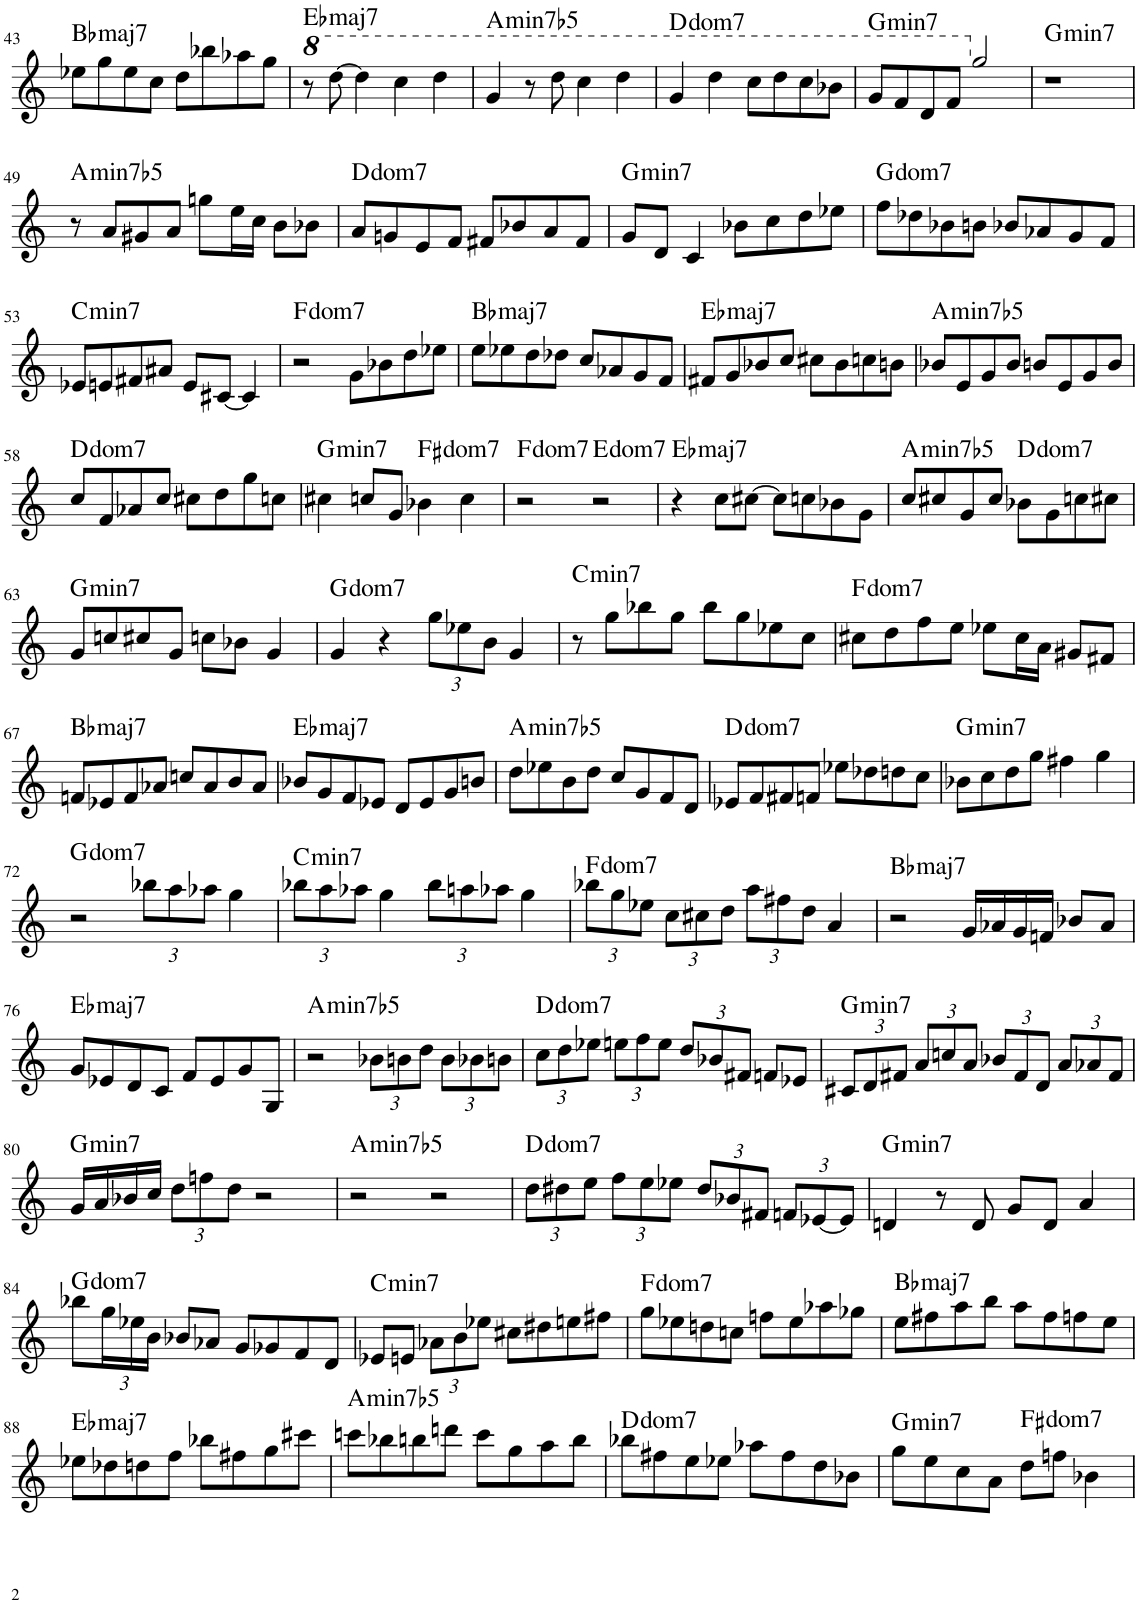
**kern	**harte
*part1	*part1
*staff1	*
*I"Piano	*
*I'Pno.	*
!!LO:PB:g=z
*clefG2	*
*k[]	*
*M4/4	*
=43	=43
!	!LO:H:kt=maj7
8ee-X\L	Bb:maj7
8gg\	.
8ee-\	.
8cc\J	.
8dd\L	.
8bb-X\	.
8aa-X\	.
8gg\J	.
=44	=44
*8va	*
!	!LO:H:kt=maj7
8r	Eb:maj7
[8ddd\	.
4ddd\]	.
4ccc\	.
4ddd\	.
=45	=45
!	!LO:H:kt=min7b5
4gg/	A:hdim7
8r	.
8ddd\	.
4ccc\	.
4ddd\	.
=46	=46
!	!LO:H:kt=dom
4gg/	.
4ddd\	.
8ccc\L	.
8ddd\	.
8ccc\	.
8bb-X\J	.
=47	=47
!	!LO:H:kt=min7
8gg/L	G:min7
8ff/	.
8dd/	.
8ff/J	.
*X8va	*
2gg/	.
=48	=48
!	!LO:H:kt=min7
1r	G:min7
!!LO:LB:g=z
=49	=49
!	!LO:H:kt=min7b5
8r	A:hdim7
8a/L	.
8g#X/	.
8a/J	.
8ggn\L	.
16ee\L	.
16cc\JJ	.
8b\L	.
8b-X\J	.
=50	=50
!	!LO:H:kt=dom
8a/L	.
8gn/	.
8e/	.
8f/J	.
8f#X/L	.
8b-X/	.
8a/	.
8f#/J	.
=51	=51
!	!LO:H:kt=min7
8g/L	G:min7
8d/J	.
4c/	.
8b-X\L	.
8cc\	.
8dd\	.
8ee-X\J	.
=52	=52
!	!LO:H:kt=dom
8ff\L	.
8dd-X\	.
8b-X\	.
8bn\J	.
8b-X/L	.
8a-X/	.
8g/	.
8f/J	.
!!LO:LB:g=z
=53	=53
!	!LO:H:kt=min7
8e-X/L	C:min7
8en/	.
8f#X/	.
8a#X/J	.
8e/L	.
[8c#X/J	.
4c#/]	.
=54	=54
!	!LO:H:kt=dom
2r	.
8g\L	.
8b-X\	.
8dd\	.
8ee-X\J	.
=55	=55
!	!LO:H:kt=maj7
8ee\L	Bb:maj7
8ee-X\	.
8dd\	.
8dd-X\J	.
8cc/L	.
8a-X/	.
8g/	.
8f/J	.
=56	=56
!	!LO:H:kt=maj7
8f#X/L	Eb:maj7
8g/	.
8b-X/	.
8cc/J	.
8cc#X\L	.
8b-\	.
8ccn\	.
8bn\J	.
=57	=57
!	!LO:H:kt=min7b5
8b-X/L	A:hdim7
8e/	.
8g/	.
8b-/J	.
8bn/L	.
8e/	.
8g/	.
8b/J	.
!!LO:LB:g=z
=58	=58
!	!LO:H:kt=dom
8cc/L	.
8f/	.
8a-X/	.
8cc/J	.
8cc#X\L	.
8dd\	.
8gg\	.
8ccn\J	.
=59	=59
!	!LO:H:kt=min7
4cc#X\	G:min7
8ccn/L	.
8g/J	.
!	!LO:H:kt=dom
4b-X\	.
4cc\	.
=60	=60
!	!LO:H:kt=dom
2r	.
!	!LO:H:kt=dom
2r	.
=61	=61
!	!LO:H:kt=maj7
4r	Eb:maj7
8cc\L	.
[8cc#X\J	.
8cc#\L]	.
8ccn\	.
8b-X\	.
8g\J	.
=62	=62
!	!LO:H:kt=min7b5
8cc/L	A:hdim7
8cc#X/	.
8g/	.
8cc#/J	.
!	!LO:H:kt=dom
8b-X\L	.
8g\	.
8ccn\	.
8cc#X\J	.
!!LO:LB:g=z
=63	=63
!	!LO:H:kt=min7
8g/L	G:min7
8ccn/	.
8cc#X/	.
8g/J	.
8ccn\L	.
8b-X\J	.
4g/	.
=64	=64
!	!LO:H:kt=dom
4g/	.
4r	.
*Xbrackettup	*
12gg\L	.
12ee-X\	.
12b\J	.
4g/	.
=65	=65
!	!LO:H:kt=min7
8r	C:min7
8gg\L	.
8bb-X\	.
8gg\J	.
8bb-\L	.
8gg\	.
8ee-X\	.
8cc\J	.
=66	=66
!	!LO:H:kt=dom
8cc#X\L	.
8dd\	.
8ff\	.
8ee\J	.
8ee-X\L	.
16cc#\L	.
16a\JJ	.
8g#X/L	.
8f#X/J	.
!!LO:LB:g=z
=67	=67
!	!LO:H:kt=maj7
8fn/L	Bb:maj7
8e-X/	.
8f/	.
8a-X/J	.
8ccn/L	.
8a-/	.
8b/	.
8a-/J	.
=68	=68
!	!LO:H:kt=maj7
8b-X/L	Eb:maj7
8g/	.
8f/	.
8e-X/J	.
8d/L	.
8e-/	.
8g/	.
8bn/J	.
=69	=69
!	!LO:H:kt=min7b5
8dd\L	A:hdim7
8ee-X\	.
8b\	.
8dd\J	.
8cc/L	.
8g/	.
8f/	.
8d/J	.
=70	=70
!	!LO:H:kt=dom
8e-X/L	.
8f/	.
8f#X/	.
8fn/J	.
8ee-X\L	.
8dd-X\	.
8ddn\	.
8cc\J	.
=71	=71
!	!LO:H:kt=min7
8b-X\L	G:min7
8cc\	.
8dd\	.
8gg\J	.
4ff#X\	.
4gg\	.
!!LO:LB:g=z
=72	=72
!	!LO:H:kt=dom
2r	.
12bb-X\L	.
12aa\	.
12aa-X\J	.
4gg\	.
=73	=73
!	!LO:H:kt=min7
12bb-X\L	C:min7
12aa\	.
12aa-X\J	.
4gg\	.
12bb-\L	.
12aan\	.
12aa-X\J	.
4gg\	.
=74	=74
!	!LO:H:kt=dom
12bb-X\L	.
12gg\	.
12ee-X\J	.
12cc\L	.
12cc#X\	.
12dd\J	.
12aa\L	.
12ff#X\	.
12dd\J	.
4a/	.
=75	=75
!	!LO:H:kt=maj7
2r	Bb:maj7
16g/LL	.
16a-X/	.
16g/	.
16fn/JJ	.
8b-X/L	.
8a-/J	.
!!LO:LB:g=z
=76	=76
!	!LO:H:kt=maj7
8g/L	Eb:maj7
8e-X/	.
8d/	.
8c/J	.
8f/L	.
8e-/	.
8g/	.
8G/J	.
=77	=77
!	!LO:H:kt=min7b5
2r	A:hdim7
12b-X\L	.
12bn\	.
12dd\J	.
12b\L	.
12b-X\	.
12bn\J	.
=78	=78
!	!LO:H:kt=dom
12cc\L	.
12dd\	.
12ee-X\J	.
12een\L	.
12ff\	.
12ee\J	.
12dd/L	.
12b-X/	.
12f#X/J	.
8fn/L	.
8e-X/J	.
=79	=79
!	!LO:H:kt=min7
12c#X/L	G:min7
12d/	.
12f#X/J	.
12a/L	.
12ccn/	.
12a/J	.
12b-X/L	.
12f#/	.
12d/J	.
12a/L	.
12a-X/	.
12f#/J	.
!!LO:LB:g=z
=80	=80
!	!LO:H:kt=min7
16g/LL	G:min7
16a/	.
16b-X/	.
16cc/JJ	.
12dd\L	.
12ffn\	.
12dd\J	.
2r	.
=81	=81
!	!LO:H:kt=min7b5
2r	A:hdim7
2r	.
=82	=82
!	!LO:H:kt=dom
12dd\L	.
12dd#X\	.
12ee\J	.
12ff\L	.
12ee\	.
12ee-X\J	.
12dd#/L	.
12b-X/	.
12f#X/J	.
12fn/L	.
[12e-X/	.
12e-/J]	.
=83	=83
!	!LO:H:kt=min7
4dn/	G:min7
8r	.
8d/	.
8g/L	.
8d/J	.
4a/	.
!!LO:LB:g=z
=84	=84
!	!LO:H:kt=dom
8bb-X\L	.
24gg\L	.
24ee-X\	.
24b\JJ	.
8b-X/L	.
8a-X/J	.
8g/L	.
8g-X/	.
8f/	.
8d/J	.
=85	=85
!	!LO:H:kt=min7
8e-X/L	C:min7
8en/J	.
12a-X\L	.
12b\	.
12ee-X\J	.
8cc#X\L	.
8dd#X\	.
8een\	.
8ff#X\J	.
=86	=86
!	!LO:H:kt=dom
8gg\L	.
8ee-X\	.
8ddn\	.
8ccn\J	.
8ffn\L	.
8ee-\	.
8aa-X\	.
8gg-X\J	.
=87	=87
!	!LO:H:kt=maj7
8ee\L	Bb:maj7
8ff#X\	.
8aa\	.
8bb\J	.
8aa\L	.
8ff#\	.
8ffn\	.
8ee\J	.
!!LO:LB:g=z
=88	=88
!	!LO:H:kt=maj7
8ee-X\L	Eb:maj7
8dd-X\	.
8ddn\	.
8ff\J	.
8bb-X\L	.
8ff#X\	.
8gg\	.
8ccc#X\J	.
=89	=89
!	!LO:H:kt=min7b5
8cccn\L	A:hdim7
8bb-X\	.
8bbn\	.
8dddn\J	.
8ccc\L	.
8gg\	.
8aa\	.
8bb\J	.
=90	=90
!	!LO:H:kt=dom
8bb-X\L	.
8ff#X\	.
8ee\	.
8ee-X\J	.
8aa-X\L	.
8ff#\	.
8dd\	.
8b-X\J	.
=91	=91
!	!LO:H:kt=min7
8gg\L	G:min7
8ee\	.
8cc\	.
8a\J	.
!	!LO:H:kt=dom
8dd\L	.
8ffn\J	.
4b-X\	.
=	=
*-	*-
